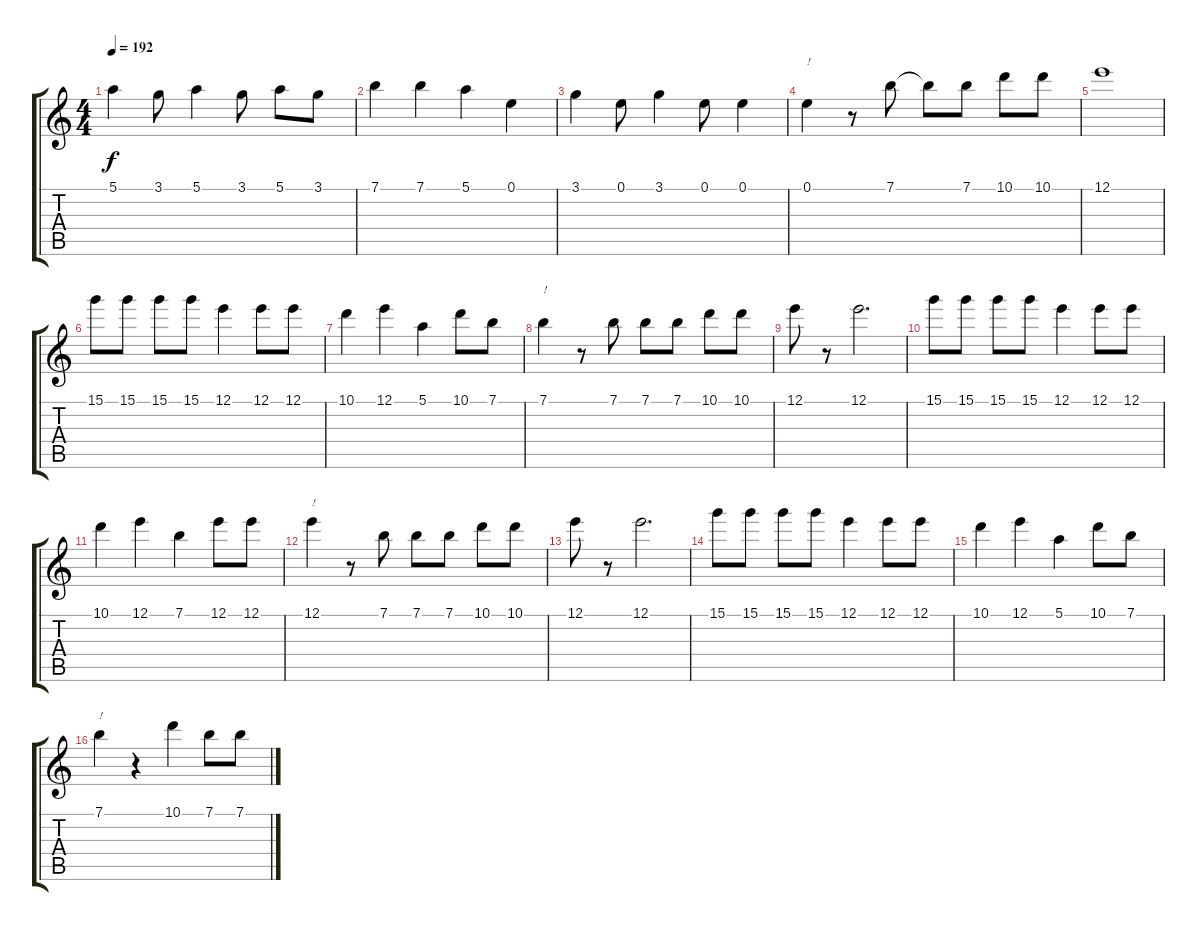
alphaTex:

\track "" {instrument distortionguitar}
\staff {score tabs}
\tuning (E4 B3 G3 D3 A2 E2) {hide}
\ts (4 4)
\tempo 192
\clef g2
\ks c
5.1.4{txt "" dy f} 3.1.8{txt ""} 5.1.4{txt ""} 3.1.8{txt ""} 5.1.8{txt ""} 3.1.8{txt ""} |
7.1.4{txt ""} 7.1.4 5.1.4{txt ""} 0.1.4{txt ""} |
3.1.4{txt ""} 0.1.8{txt ""} 3.1.4{txt ""} 0.1.8{txt ""} 0.1.4{txt ""} |
0.1.4{txt "!"} r.8 7.1.8{txt ""} 7.1{t}.8 7.1.8 10.1.8{txt ""} 10.1.8 |
12.1.1{txt ""} |
15.1.8{txt ""} 15.1.8{txt ""} 15.1.8{txt ""} 15.1.8{txt ""} 12.1.4{txt ""} 12.1.8{txt ""} 12.1.8 |
10.1.4{txt ""} 12.1.4{txt ""} 5.1.4{txt ""} 10.1.8{txt ""} 7.1.8 |
7.1.4{txt "!"} r.8 7.1.8{txt ""} 7.1.8{txt ""} 7.1.8{txt ""} 10.1.8{txt ""} 10.1.8{txt ""} |
12.1.8{txt ""} r.8 12.1.2{d txt ""} |
15.1.8{txt ""} 15.1.8 15.1.8{txt ""} 15.1.8 12.1.4{txt ""} 12.1.8{txt ""} 12.1.8 |
10.1.4{txt ""} 12.1.4{txt ""} 7.1.4{txt ""} 12.1.8{txt ""} 12.1.8 |
12.1.4{txt "!"} r.8 7.1.8{txt ""} 7.1.8{txt ""} 7.1.8{txt ""} 10.1.8{txt ""} 10.1.8{txt ""} |
12.1.8{txt ""} r.8 12.1.2{d txt ""} |
15.1.8{txt ""} 15.1.8 15.1.8{txt ""} 15.1.8 12.1.4{txt ""} 12.1.8{txt ""} 12.1.8 |
10.1.4{txt ""} 12.1.4{txt ""} 5.1.4{txt ""} 10.1.8{txt ""} 7.1.8 |
7.1.4{txt "!"} r.4 10.1.4{txt ""} 7.1.8{txt ""} 7.1.8{txt ""}
